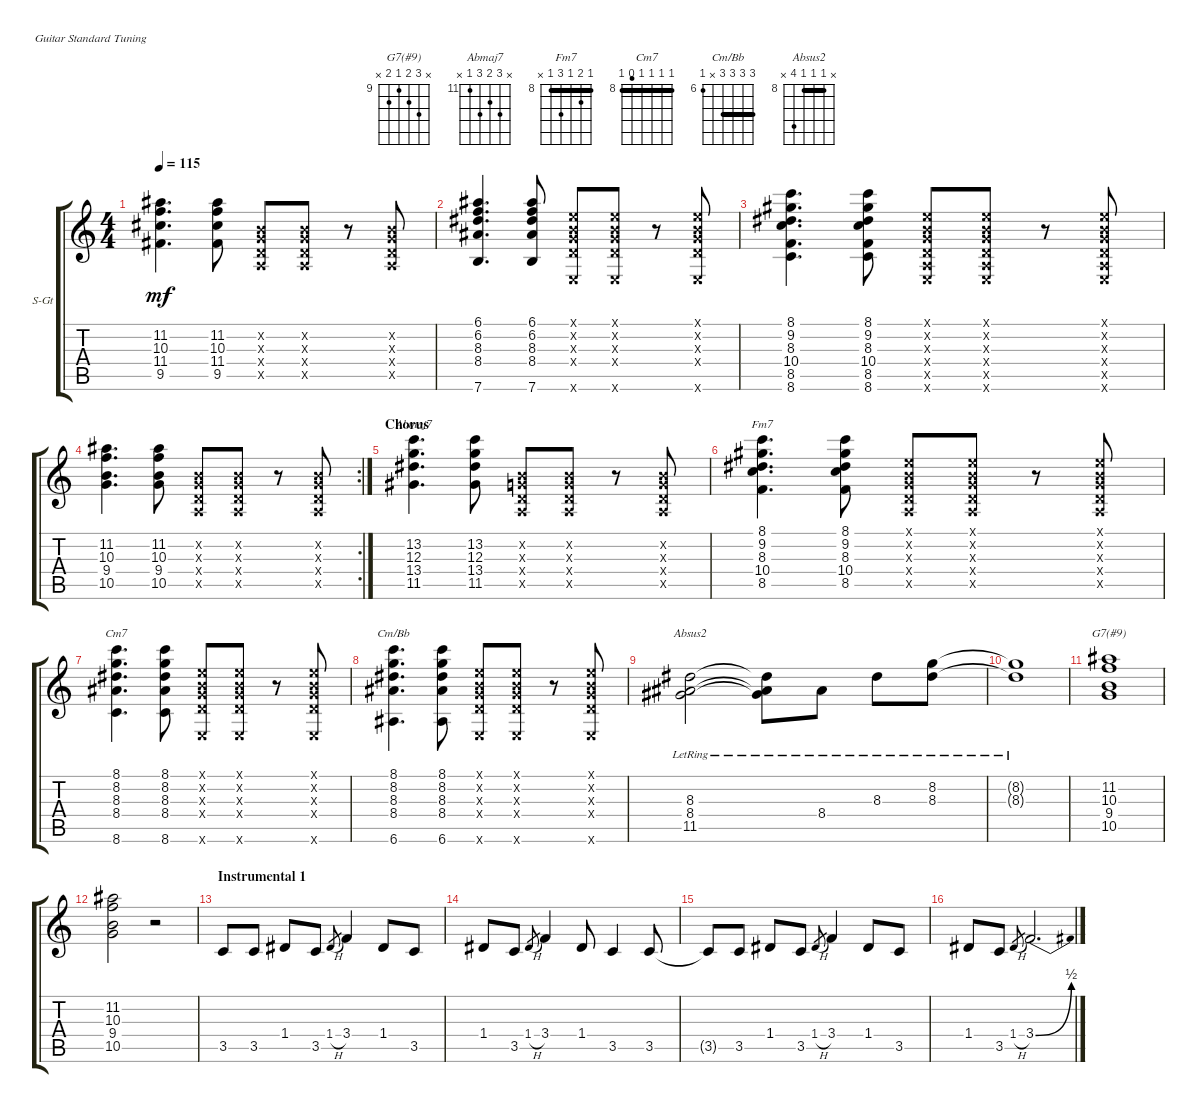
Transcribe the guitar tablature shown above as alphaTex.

\defaultSystemsLayout 4
\bracketExtendMode groupsimilarinstruments
\firstSystemTrackNameOrientation horizontal
\otherSystemsTrackNameOrientation horizontal
\track ("Steel Guitar" "S-Gt") {instrument acousticguitarsteel}
\staff {score tabs}
\tuning (E4 B3 G3 D3 A2 E2)
\chord ("G7(#9)" x 11 10 9 10 x) {firstfret 9 showfingering false}
\chord ("Abmaj7" x 13 12 13 11 x) {firstfret 11 showfingering false}
\chord ("Fm7" 8 9 8 10 8 x) {firstfret 8 showfingering false barre (8 8)}
\chord ("Cm7" 8 8 8 8 7 8) {firstfret 8 showfingering false barre (8 8 8)}
\chord ("Cm/Bb" 8 8 8 8 x 6) {firstfret 6 showfingering false barre (8 8 8)}
\chord ("Absus2" x 8 8 8 11 x) {firstfret 8 showfingering false barre (8 8)}
\ts (4 4)
\tempo 115
\clef g2
\ks c
(11.2 11.4 10.3 9.5).4{d dy mf} (11.2 11.4 10.3 9.5).8 (0.2{x} 0.3{x} 0.4{x} 0.5{x}).8 (0.4{x} 0.3{x} 0.2{x} 0.5{x}).8 r.8 (0.2{x} 0.3{x} 0.4{x} 0.5{x}).8 |
(6.2 8.4 8.3 6.1 7.6).4{d} (6.1 6.2 8.4 8.3 7.6).8 (0.1{x} 0.2{x} 0.3{x} 0.4{x} 0.6{x}).8 (0.4{x} 0.3{x} 0.2{x} 0.1{x} 0.6{x}).8 r.8 (0.1{x} 0.2{x} 0.3{x} 0.4{x} 0.6{x}).8 |
(8.1 9.2 10.4 8.3 8.6 8.5).4{d} (8.1 9.2 10.4 8.3 8.6 8.5).8 (0.1{x} 0.2{x} 0.3{x} 0.4{x} 0.6{x} 0.5{x}).8 (0.4{x} 0.3{x} 0.2{x} 0.1{x} 0.5{x} 0.6{x}).8 r.8 (0.1{x} 0.2{x} 0.3{x} 0.4{x} 0.6{x} 0.5{x}).8 |
\rc 2
(11.2 9.4 10.3 10.5).4{d} (11.2 9.4 10.3 10.5).8 (0.2{x} 0.3{x} 0.4{x} 0.5{x}).8 (0.4{x} 0.3{x} 0.2{x} 0.5{x}).8 r.8 (0.2{x} 0.3{x} 0.4{x} 0.5{x}).8 |
\section ("" "Chorus")
(13.2 13.4 12.3 11.5).4{d ch "Abmaj7"} (13.2 13.4 12.3 11.5).8 (0.2{x} 0.3{x} 0.4{x} 0.5{x}).8 (0.4{x} 0.3{x} 0.2{x} 0.5{x}).8 r.8 (0.2{x} 0.3{x} 0.4{x} 0.5{x}).8 |
(8.1 9.2 10.4 8.3 8.5).4{d ch "Fm7"} (8.1 9.2 10.4 8.3 8.5).8 (0.1{x} 0.2{x} 0.3{x} 0.4{x} 0.5{x}).8 (0.4{x} 0.3{x} 0.2{x} 0.1{x} 0.5{x}).8 r.8 (0.1{x} 0.2{x} 0.3{x} 0.4{x} 0.5{x}).8 |
(8.1 8.2 8.3 8.6 8.4).4{d ch "Cm7"} (8.1 8.2 8.4 8.3 8.6).8 (0.1{x} 0.2{x} 0.3{x} 0.4{x} 0.6{x}).8 (0.4{x} 0.3{x} 0.2{x} 0.1{x} 0.6{x}).8 r.8 (0.1{x} 0.2{x} 0.3{x} 0.4{x} 0.6{x}).8 |
(8.1 8.2 8.3 6.6 8.4).4{d ch "Cm/Bb"} (8.1 8.2 8.4 8.3 6.6).8 (0.1{x} 0.2{x} 0.3{x} 0.4{x} 0.6{x}).8 (0.4{x} 0.3{x} 0.2{x} 0.1{x} 0.6{x}).8 r.8 (0.1{x} 0.2{x} 0.3{x} 0.4{x} 0.6{x}).8 |
(11.5{lr} 8.4{lr} 8.3{lr}).2{ch "Absus2"} (11.5{lr t} 8.4{lr t} 8.3{lr t}).8 8.4{lr}.8 8.3{lr}.8 (8.3{lr} 8.2{lr}).8 |
(8.2{lr t} 8.3{lr t}).1 |
(11.2 9.4 10.3 10.5).1{ch "G7(#9)"} |
(11.2 9.4 10.3 10.5).2 r.2 |
\section ("" "Instrumental 1")
3.5.8 3.5.8 1.4.8 3.5.8 1.4{h}.8{gr} 3.4.4 1.4.8 3.5.8 |
1.4.8 3.5.8 1.4{h}.8{gr} 3.4.4 1.4.8 3.5.4 3.5.8 |
3.5{t}.8 3.5.8 1.4.8 3.5.8 1.4{h}.8{gr} 3.4.4 1.4.8 3.5.8 |
1.4.8 3.5.8 1.4{h}.8{gr} 3.4{be (bend 0 0 59.4 2)}.2{d}
